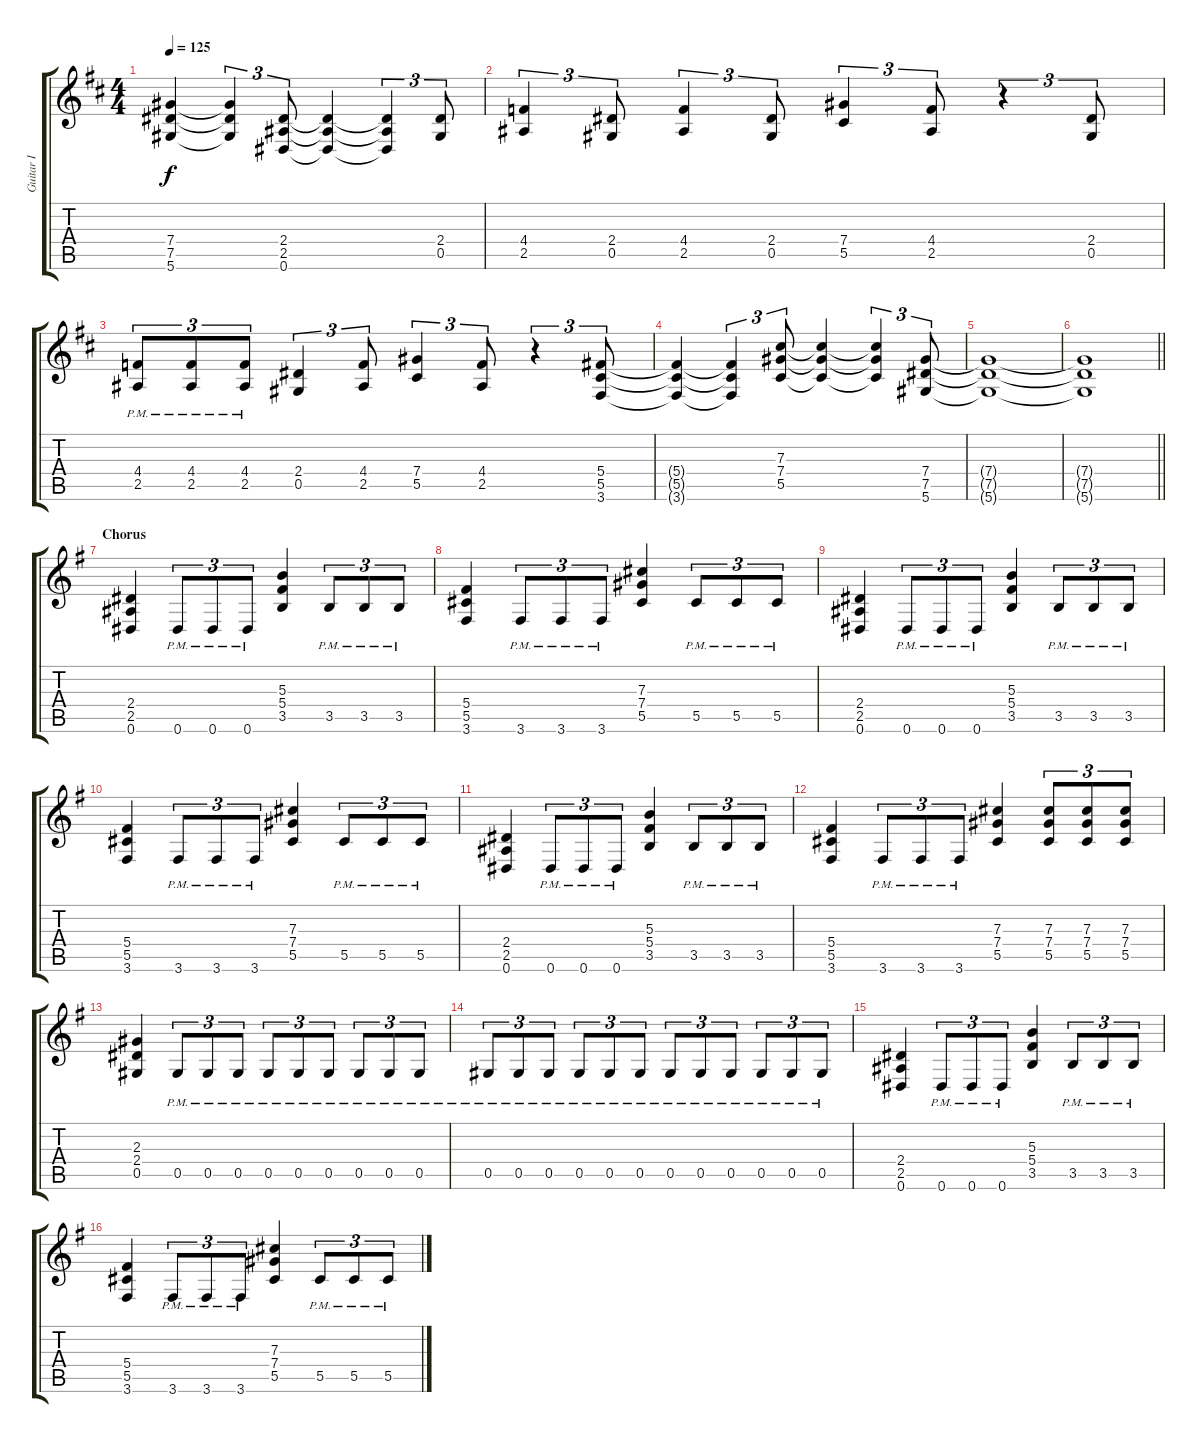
\track ("Guitar I" "Guitar I") {instrument distortionguitar}
\staff {score tabs}
\tuning (Eb4 Bb3 Gb3 Db3 Ab2 Eb2) {hide}
\ts (4 4)
\tempo 125
\clef g2
\ks bminor
(7.4{t} 7.5{t} 5.6{t}).4{dy f} (7.4{t} 7.5{t} 5.6{t}).4{tu (3 2)} (2.4 2.5 0.6).8{tu (3 2)} (2.4{t} 2.5{t} 0.6{t}).4 (2.4{t} 2.5{t} 0.6{t}).4{tu (3 2)} (2.4 0.5).8{tu (3 2)} |
(4.4 2.5).4{tu (3 2)} (2.4 0.5).8{tu (3 2)} (4.4 2.5).4{tu (3 2)} (2.4 0.5).8{tu (3 2)} (7.4 5.5).4{tu (3 2)} (4.4 2.5).8{tu (3 2)} r.4{tu (3 2)} (2.4 0.5).8{tu (3 2)} |
(4.4{pm} 2.5{pm}).8{tu (3 2)} (4.4{pm} 2.5{pm}).8{tu (3 2)} (4.4{pm} 2.5{pm}).8{tu (3 2)} (2.4 0.5).4{tu (3 2)} (4.4 2.5).8{tu (3 2)} (7.4 5.5).4{tu (3 2)} (4.4 2.5).8{tu (3 2)} r.4{tu (3 2)} (5.4 5.5 3.6).8{tu (3 2)} |
(5.4{t} 5.5{t} 3.6{t}).4 (5.4{t} 5.5{t} 3.6{t}).4{tu (3 2)} (7.3 7.4 5.5).8{tu (3 2)} (7.3{t} 7.4{t} 5.5{t}).4 (7.3{t} 7.4{t} 5.5{t}).4{tu (3 2)} (7.4 7.5 5.6).8{tu (3 2)} |
(7.4{t} 7.5{t} 5.6{t}).1 |
\barLineRight lightlight
(7.4{t} 7.5{t} 5.6{t}).1 |
\section ("" "Chorus")
\ks eminor
(2.4 2.5 0.6).4 0.6{pm}.8{tu (3 2)} 0.6{pm}.8{tu (3 2)} 0.6{pm}.8{tu (3 2)} (5.3 5.4 3.5).4 3.5{pm}.8{tu (3 2)} 3.5{pm}.8{tu (3 2)} 3.5{pm}.8{tu (3 2)} |
(5.4 5.5 3.6).4 3.6{pm}.8{tu (3 2)} 3.6{pm}.8{tu (3 2)} 3.6{pm}.8{tu (3 2)} (7.3 7.4 5.5).4 5.5{pm}.8{tu (3 2)} 5.5{pm}.8{tu (3 2)} 5.5{pm}.8{tu (3 2)} |
(2.4 2.5 0.6).4 0.6{pm}.8{tu (3 2)} 0.6{pm}.8{tu (3 2)} 0.6{pm}.8{tu (3 2)} (5.3 5.4 3.5).4 3.5{pm}.8{tu (3 2)} 3.5{pm}.8{tu (3 2)} 3.5{pm}.8{tu (3 2)} |
(5.4 5.5 3.6).4 3.6{pm}.8{tu (3 2)} 3.6{pm}.8{tu (3 2)} 3.6{pm}.8{tu (3 2)} (7.3 7.4 5.5).4 5.5{pm}.8{tu (3 2)} 5.5{pm}.8{tu (3 2)} 5.5{pm}.8{tu (3 2)} |
(2.4 2.5 0.6).4 0.6{pm}.8{tu (3 2)} 0.6{pm}.8{tu (3 2)} 0.6{pm}.8{tu (3 2)} (5.3 5.4 3.5).4 3.5{pm}.8{tu (3 2)} 3.5{pm}.8{tu (3 2)} 3.5{pm}.8{tu (3 2)} |
(5.4 5.5 3.6).4 3.6{pm}.8{tu (3 2)} 3.6{pm}.8{tu (3 2)} 3.6{pm}.8{tu (3 2)} (7.3 7.4 5.5).4 (7.3 7.4 5.5).8{tu (3 2)} (7.3 7.4 5.5).8{tu (3 2)} (7.3 7.4 5.5).8{tu (3 2)} |
(2.3 2.4 0.5).4 0.5{pm}.8{tu (3 2)} 0.5{pm}.8{tu (3 2)} 0.5{pm}.8{tu (3 2)} 0.5{pm}.8{tu (3 2)} 0.5{pm}.8{tu (3 2)} 0.5{pm}.8{tu (3 2)} 0.5{pm}.8{tu (3 2)} 0.5{pm}.8{tu (3 2)} 0.5{pm}.8{tu (3 2)} |
0.5{pm}.8{tu (3 2)} 0.5{pm}.8{tu (3 2)} 0.5{pm}.8{tu (3 2)} 0.5{pm}.8{tu (3 2)} 0.5{pm}.8{tu (3 2)} 0.5{pm}.8{tu (3 2)} 0.5{pm}.8{tu (3 2)} 0.5{pm}.8{tu (3 2)} 0.5{pm}.8{tu (3 2)} 0.5{pm}.8{tu (3 2)} 0.5{pm}.8{tu (3 2)} 0.5{pm}.8{tu (3 2)} |
(2.4 2.5 0.6).4 0.6{pm}.8{tu (3 2)} 0.6{pm}.8{tu (3 2)} 0.6{pm}.8{tu (3 2)} (5.3 5.4 3.5).4 3.5{pm}.8{tu (3 2)} 3.5{pm}.8{tu (3 2)} 3.5{pm}.8{tu (3 2)} |
(5.4 5.5 3.6).4 3.6{pm}.8{tu (3 2)} 3.6{pm}.8{tu (3 2)} 3.6{pm}.8{tu (3 2)} (7.3 7.4 5.5).4 5.5{pm}.8{tu (3 2)} 5.5{pm}.8{tu (3 2)} 5.5{pm}.8{tu (3 2)}
